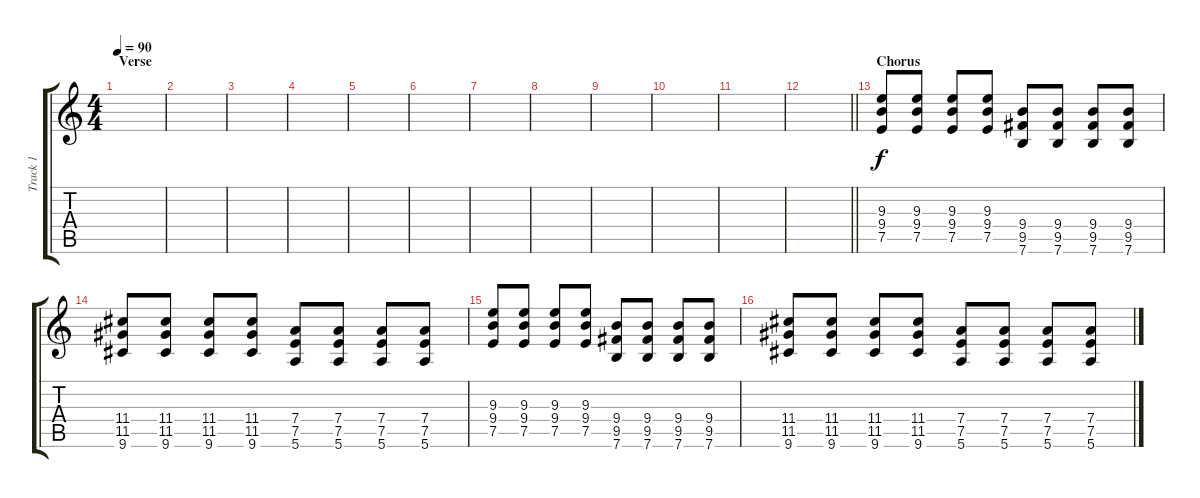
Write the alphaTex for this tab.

\track ("Track 1" "Track 1") {instrument overdrivenguitar}
\staff {score tabs}
\tuning (E4 B3 G3 D3 A2 E2) {hide}
\ts (4 4)
\section ("" "Verse")
\tempo 90
\clef g2
\ks c
|
|
|
|
|
|
|
|
|
|
|
\barLineRight lightlight
|
\section ("" "Chorus")
(9.3 9.4 7.5).8 (9.3 9.4 7.5).8 (9.3 9.4 7.5).8 (9.3 9.4 7.5).8 (9.4 9.5 7.6).8 (9.4 9.5 7.6).8 (9.4 9.5 7.6).8 (9.4 9.5 7.6).8 |
(11.4 11.5 9.6).8 (11.4 11.5 9.6).8 (11.4 11.5 9.6).8 (11.4 11.5 9.6).8 (7.4 7.5 5.6).8 (7.4 7.5 5.6).8 (7.4 7.5 5.6).8 (7.4 7.5 5.6).8 |
(9.3 9.4 7.5).8 (9.3 9.4 7.5).8 (9.3 9.4 7.5).8 (9.3 9.4 7.5).8 (9.4 9.5 7.6).8 (9.4 9.5 7.6).8 (9.4 9.5 7.6).8 (9.4 9.5 7.6).8 |
(11.4 11.5 9.6).8 (11.4 11.5 9.6).8 (11.4 11.5 9.6).8 (11.4 11.5 9.6).8 (7.4 7.5 5.6).8 (7.4 7.5 5.6).8 (7.4 7.5 5.6).8 (7.4 7.5 5.6).8
